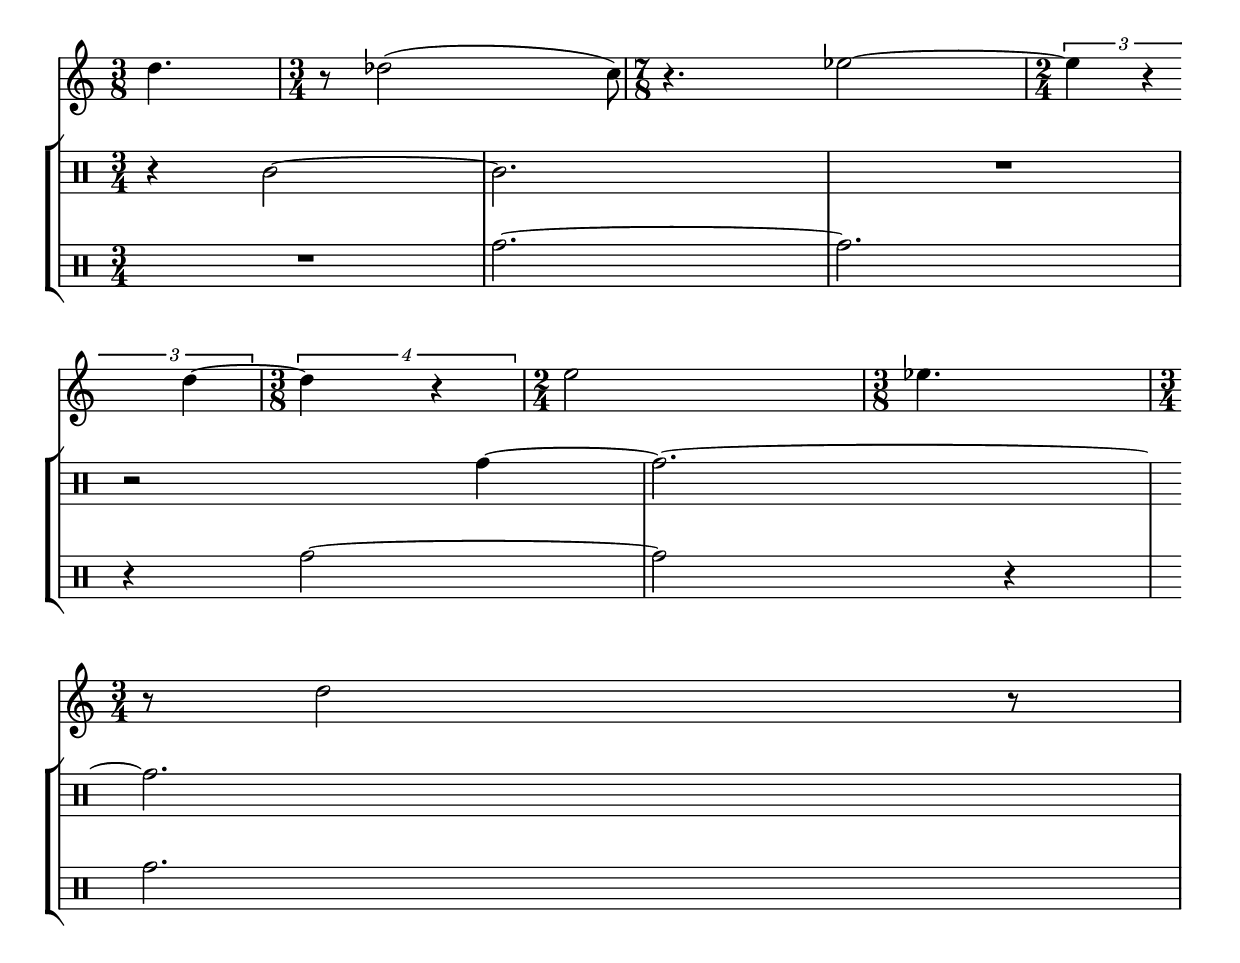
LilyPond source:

%% Do not edit this file; it is auto-generated from LSR http://lsr.dsi.unimi.it
%% This file is in the public domain.
\version "2.13.1"

\header {
  lsrtags = "rhythms, percussion"

  texidoc = "
In the following snippet, two parts have a completely different time
signature, yet remain synchronized. The bar lines can no longer be
printed at the @code{Score} level; to allow independent bar lines in
each part, the @code{Default_barline_engraver} and
@code{Timing_translator} are moved from the @code{Score} context to the
@code{Staff} context. 

"
  doctitle = "Printing music with different time signatures"
} % begin verbatim

\paper {
  indent = #0
  ragged-right = ##t
}

global = { \time 3/4 { s2.*3 } \bar "" \break { s2.*3 } }

\layout {
  \context {
    \Score
    \remove "Timing_translator"
    \remove "Time_signature_engraver"
    \remove "Default_bar_line_engraver"
    \override SpacingSpanner #'uniform-stretching = ##t
    \override SpacingSpanner #'strict-note-spacing = ##t
    proportionalNotationDuration = #(ly:make-moment 1 64)
  }
  \context {
    \Staff
    \consists "Timing_translator"
    \consists "Default_bar_line_engraver"
    \consists "Time_signature_engraver"
  }
  \context {
    \Voice
    \remove "Forbid_line_break_engraver"
    tupletFullLength = ##t
  }
}

Bassklarinette = \new Staff <<
  \global {
    \bar "|"
    \clef treble
    \time 3/8
    d''4.
    
    \bar "|"
    \time 3/4
    r8 des''2( c''8)
    
    \bar "|"
    \time 7/8
    r4. ees''2 ~
    
    \bar "|"
    \time 2/4
    \tupletUp
    \times 2/3 { ees''4 r4 d''4 ~ }
    
    \bar "|"
    \time 3/8
    \tupletUp
    \times 3/4 { d''4 r4 }
    
    \bar "|"
    \time 2/4
    e''2
    
    \bar "|"
    \time 3/8
    es''4.
    
    \bar "|"
    \time 3/4
    r8 d''2 r8
    \bar "|"
  }
>>

Perkussion = \new StaffGroup <<
  \new Staff <<
    \global {
      \bar "|"
      \clef percussion
      \time 3/4
      r4 c'2 ~
      
      \bar "|"
      c'2.
      
      \bar "|"
      R2.
      
      \bar "|"
      r2 g'4 ~
      
      \bar "|"
      g'2. ~
      
      \bar "|"
      g'2.
    }
  >>
  \new Staff <<
    \global {
      \bar "|"
      \clef percussion
      \time 3/4
      R2.
      
      \bar "|"
      g'2. ~
      
      \bar "|"
      g'2.
      
      \bar "|"
      r4 g'2 ~
      
      \bar "|"
      g'2 r4
      
      \bar "|"
      g'2.
    }
  >>
>>

\score {
  <<
    \Bassklarinette
    \Perkussion
  >>
}

